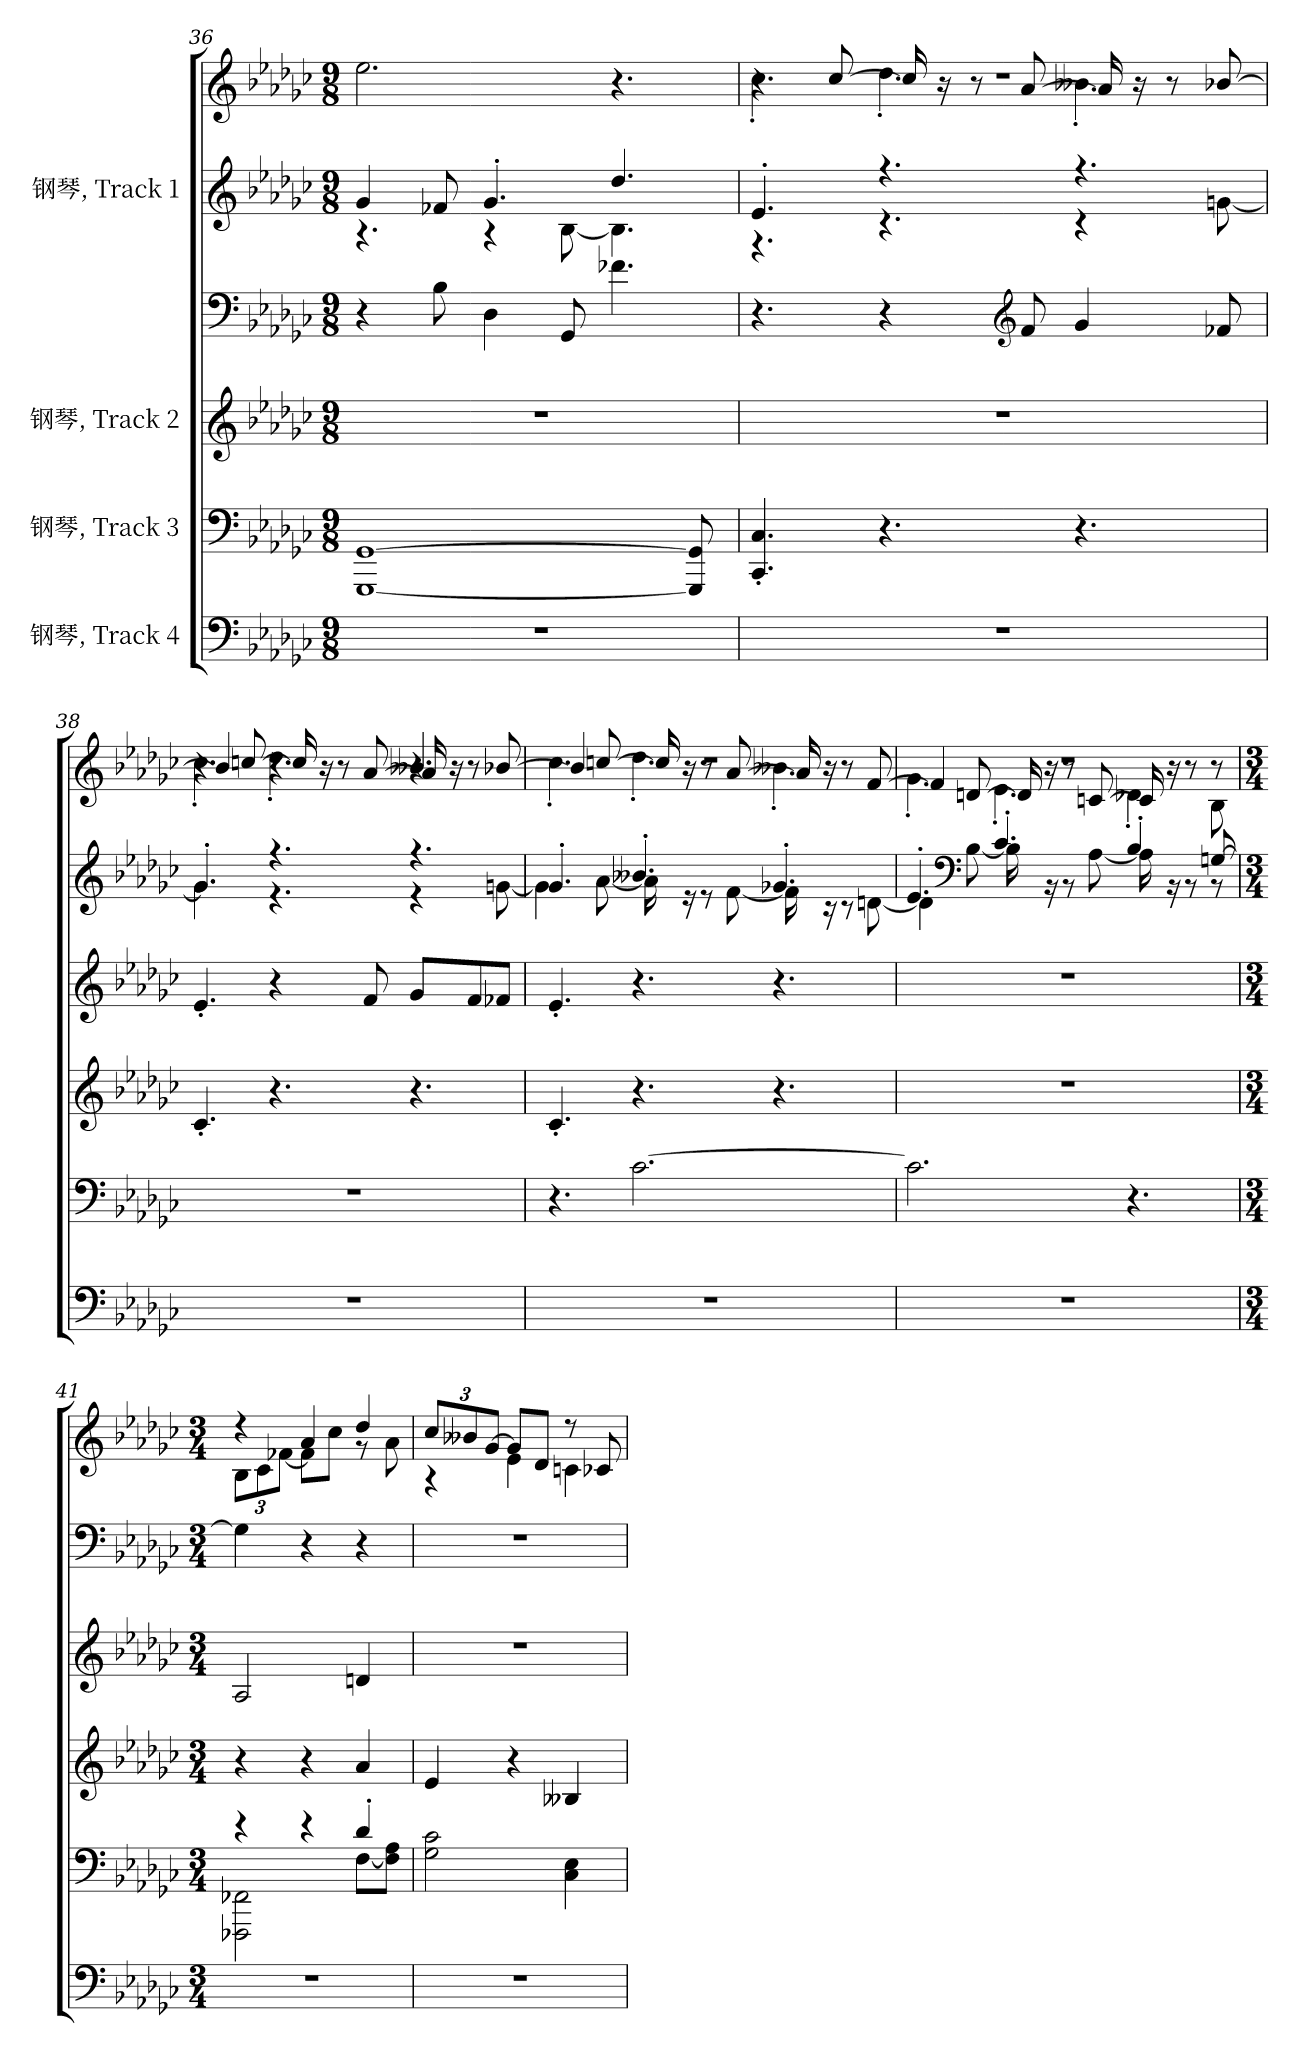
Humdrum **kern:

**kern	**kern	**kern	**kern	**kern	**kern
*part4	*part3	*part2	*part2	*part1	*part1
*staff6	*staff5	*staff4	*staff3	*staff2	*staff1
*I"钢琴, Track 4	*I"钢琴, Track 3	*I"钢琴, Track 2	*	*I"钢琴, Track 1	*
*clefF4	*clefF4	*clefG2	*clefF4	*clefG2	*clefG2
*k[b-e-a-d-g-c-]	*k[b-e-a-d-g-c-]	*k[b-e-a-d-g-c-]	*k[b-e-a-d-g-c-]	*k[b-e-a-d-g-c-]	*k[b-e-a-d-g-c-]
*M9/8	*M9/8	*M9/8	*M9/8	*M9/8	*M9/8
=36	=36	=36	=36	=36	=36
*	*	*	*	*^	*
8%9r	[1GGG- [1GG-	8%9r	4r	4g-/	4.r	2.ee-\
.	.	.	8B-\	8f-X/	.	.
.	.	.	4D-\	4.g-'/	4r	.
.	.	.	8GG-/	.	[8B-\	.
.	.	.	4.f-X\	4.dd-/	4.B-\]	4.r
.	8GGG-/] 8GG-/]	.	.	.	.	.
=37	=37	=37	=37	=37	=37	=37
*	*	*	*	*	*	*^
*	*	*	*	*	*	*	*^
8%9r	4.CC-/' 4.C-/'	8%9r	4.r	4.e-'/	4.r	8%9r	4.cc-'\	4r
.	.	.	.	.	.	.	.	[8cc-/
.	4.r	.	4r	4.r	4.r	.	4.dd-'\	16cc-/]
.	.	.	.	.	.	.	.	16r
.	.	.	.	.	.	.	.	8r
*	*	*	*clefG2	*	*	*	*	*
.	.	.	8f/	.	.	.	.	[8a-/
.	4.r	.	4g-/	4.r	4r	.	4.b--X'\	16a-/]
.	.	.	.	.	.	.	.	16r
.	.	.	.	.	.	.	.	8r
.	.	.	8f-X/	.	[8gn\	.	.	[8b-X/
!!LO:LB:g=z	!!	!!
=38	=38	=38	=38	=38	=38	=38	=38	=38
8%9r	8%9r	4.c-'/	4.e-'/	4.g-'/	4.g\]	4.r	4.cc-'\	4b-/]
.	.	.	.	.	.	.	.	[8ccn/
.	.	4.r	4r	4.r	4.r	4.r	4.dd-'\	16cc/]
.	.	.	.	.	.	.	.	16r
.	.	.	.	.	.	.	.	8r
.	.	.	8f/	.	.	.	.	[8a-/
.	.	4.r	8g-/L	4.r	4r	4.b--X/	4.r	16a-/]
.	.	.	.	.	.	.	.	16r
.	.	.	8f/	.	.	.	.	8r
.	.	.	8f-X/J	.	[8gn\	.	.	[8b-X/
=39	=39	=39	=39	=39	=39	=39	=39	=39
8%9r	4.r	4.c-'/	4.e-'/	4.g-'/	4g\]	8%9r	4.cc-'\	4b-/]
.	.	.	.	.	[8a-\	.	.	[8ccn/
.	[2.c-\	4.r	4.r	4.b--X'/	16a-\]	.	4.dd-'\	16cc/]
.	.	.	.	.	16r	.	.	16r
.	.	.	.	.	8r	.	.	8r
.	.	.	.	.	[8f\	.	.	[8a-/
.	.	4.r	4.r	4.g-X'/	16f\]	.	4.b--X'\	16a-/]
.	.	.	.	.	16r	.	.	16r
.	.	.	.	.	8r	.	.	8r
.	.	.	.	.	[8dn\	.	.	[8f/
!!LO:PB:g=z	!!	!!
=40	=40	=40	=40	=40	=40	=40	=40	=40
8%9r	2.c-\]	8%9r	8%9r	4.e-'/	4d\]	8%9r	4.g-'\	4f/]
*	*	*	*	*clefF4	*	*	*	*
.	.	.	.	.	[8B-\	.	.	[8dn/
*	*	*	*	*	*	*MM152	*	*
.	.	.	.	4.c-'/	16B-\]	.	4.e-'\	16d/]
.	.	.	.	.	16r	.	.	16r
.	.	.	.	.	8r	.	.	8r
*	*	*	*	*	*	*MM148	*	*
.	.	.	.	.	[8A-\	.	.	[8cn/
.	4.r	.	.	4B-'/	16A-\]	.	4d-X'\	16c/]
.	.	.	.	.	16r	.	.	16r
*	*	*	*	*	*	*MM142	*	*
.	.	.	.	.	8r	.	.	8r
.	.	.	.	[8Gn/	8r	.	8B-\	8r
*	*	*	*	*v	*v	*	*	*
*	*	*	*	*	*v	*v	*v
=41	=41	=41	=41	=41	=41
*M3/4	*M3/4	*M3/4	*M3/4	*M3/4	*M3/4
*	*^	*	*	*	*^
*	*	*	*	*	*	*	*Xbrackettup
*	*v	*v	*	*	*	*v	*v
*	*	*	*	*	*MM77
*	*^	*	*	*	*^
2.r	4r	2FFF-X\ 2FF-X\	4r	2A-/	4G\]	4r	12B-\L
.	.	.	.	.	.	.	12c-\
.	.	.	.	.	.	.	[12f-X\J
.	4r	.	4r	.	4r	4a-/	8f-\L]
.	.	.	.	.	.	.	8cc-\J
.	4d-'/	[8F\L	4a-/	4dn/	4r	4dd-/	8r
.	.	8F\] 8A-\J	.	.	.	.	8a-\
*	*v	*v	*	*	*	*	*
!!LO:LB:g=z	!!
=42	=42	=42	=42	=42	=42	=42
2.r	2G-\ 2c-\	4e-/	2.r	2.r	12cc-/L	4r
.	.	.	.	.	12b--X/	.
.	.	.	.	.	[12g-/J	.
.	.	4r	.	.	8g-/L]	4e-\
.	.	.	.	.	8d-/J	.
.	4C-\ 4E-\	4B--X/	.	.	8r	4cn\
.	.	.	.	.	8c-X/	.
*	*	*	*	*	*v	*v
=	=	=	=	=	=
*-	*-	*-	*-	*-	*-
